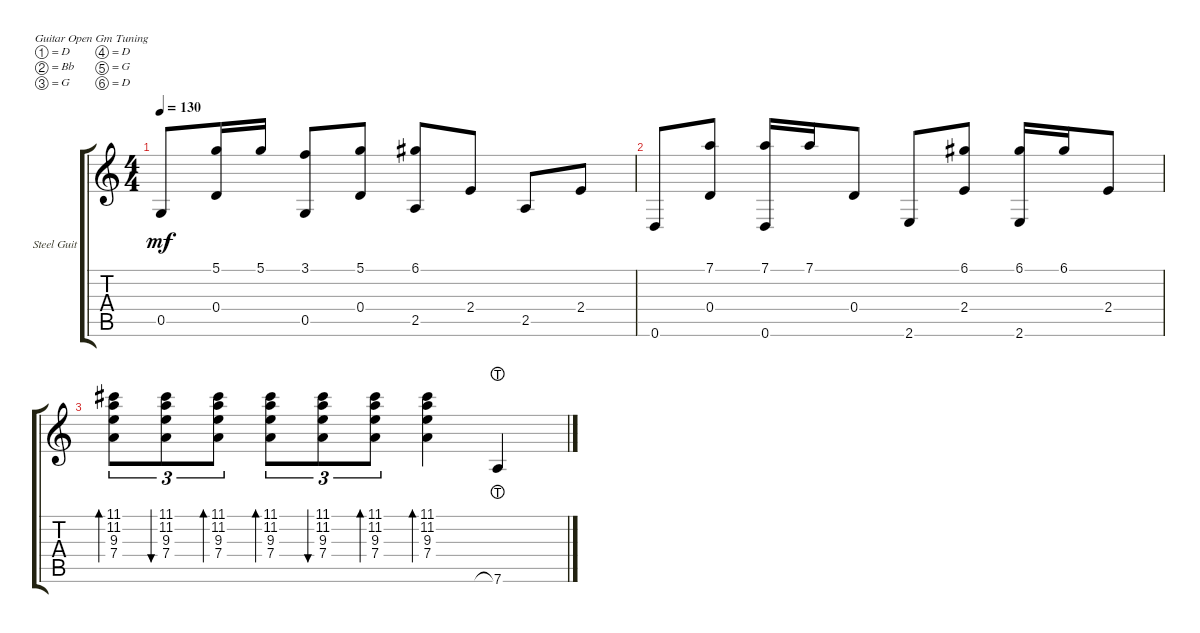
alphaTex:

\defaultSystemsLayout 4
\bracketExtendMode groupsimilarinstruments
\firstSystemTrackNameOrientation horizontal
\otherSystemsTrackNameOrientation horizontal
\track ("Steel Guitar" "Steel Guit") {instrument acousticguitarsteel}
\staff {score tabs}
\tuning (D4 Bb3 G3 D3 G2 D2)
\ts (4 4)
\tempo 130
\clef g2
\ks c
0.5.8{dy mf} (0.4 5.1).16 5.1.16 (3.1 0.5).8 (5.1 0.4).8 (6.1 2.5).8 2.4.8 2.5.8 2.4.8 |
0.6.8 (7.1 0.4).8 (7.1 0.6).16 7.1.16 0.4.8 2.6.8 (6.1 2.4).8 (6.1 2.6).16 6.1.16 2.4.8 |
(11.1 11.2 9.3 7.4).8{tu (3 2) bd 30} (11.1 11.2 9.3 7.4).8{tu (3 2) bu 30} (11.1 11.2 9.3 7.4).8{tu (3 2) bd 30} (11.1 11.2 9.3 7.4).8{tu (3 2) bd 30} (11.1 11.2 9.3 7.4).8{tu (3 2) bu 30} (11.1 11.2 9.3 7.4).8{tu (3 2) bd 30} (11.1 11.2 9.3 7.4).4{bd 30} 7.6{lht}.4
